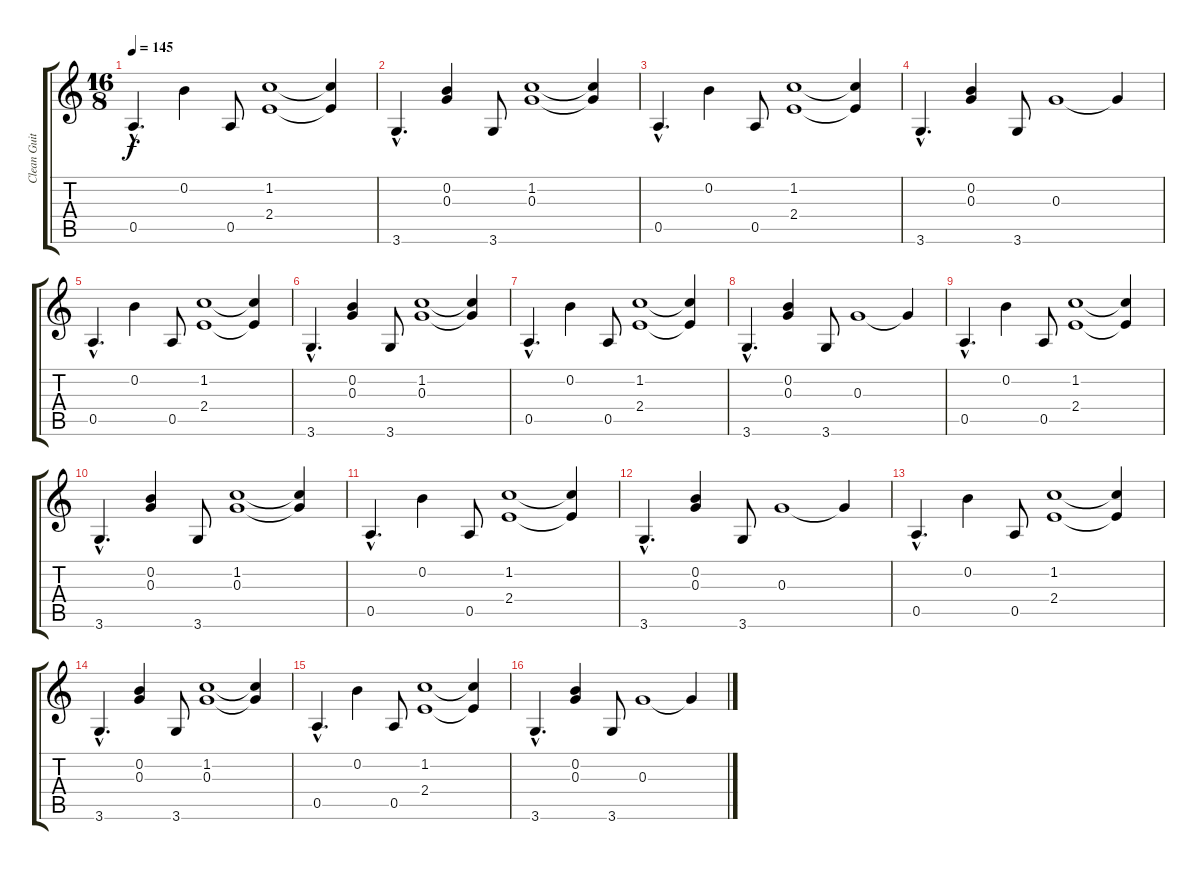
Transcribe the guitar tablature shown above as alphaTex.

\track ("Clean Guitar" "Clean Guit") {instrument electricguitarclean}
\staff {score tabs}
\tuning (E4 B3 G3 D3 A2 E2) {hide}
\ts (16 8)
\tempo 145
\clef g2
\ks c
0.5{hac}.4{d dy f instrument electricguitarclean} 0.2.4 0.5.8 (1.2 2.4).1 (1.2{t} 2.4{t}).4 |
3.6{hac}.4{d} (0.2 0.3).4 3.6.8 (1.2 0.3).1 (1.2{t} 0.3{t}).4 |
0.5{hac}.4{d} 0.2.4 0.5.8 (1.2 2.4).1 (1.2{t} 2.4{t}).4 |
3.6{hac}.4{d} (0.2 0.3).4 3.6.8 0.3.1 0.3{t}.4 |
0.5{hac}.4{d} 0.2.4 0.5.8 (1.2 2.4).1 (1.2{t} 2.4{t}).4 |
3.6{hac}.4{d} (0.2 0.3).4 3.6.8 (1.2 0.3).1 (1.2{t} 0.3{t}).4 |
0.5{hac}.4{d} 0.2.4 0.5.8 (1.2 2.4).1 (1.2{t} 2.4{t}).4 |
3.6{hac}.4{d} (0.2 0.3).4 3.6.8 0.3.1 0.3{t}.4 |
0.5{hac}.4{d} 0.2.4 0.5.8 (1.2 2.4).1 (1.2{t} 2.4{t}).4 |
3.6{hac}.4{d} (0.2 0.3).4 3.6.8 (1.2 0.3).1 (1.2{t} 0.3{t}).4 |
0.5{hac}.4{d} 0.2.4 0.5.8 (1.2 2.4).1 (1.2{t} 2.4{t}).4 |
3.6{hac}.4{d} (0.2 0.3).4 3.6.8 0.3.1 0.3{t}.4 |
0.5{hac}.4{d} 0.2.4 0.5.8 (1.2 2.4).1 (1.2{t} 2.4{t}).4 |
3.6{hac}.4{d} (0.2 0.3).4 3.6.8 (1.2 0.3).1 (1.2{t} 0.3{t}).4 |
0.5{hac}.4{d} 0.2.4 0.5.8 (1.2 2.4).1 (1.2{t} 2.4{t}).4 |
3.6{hac}.4{d} (0.2 0.3).4 3.6.8 0.3.1 0.3{t}.4
